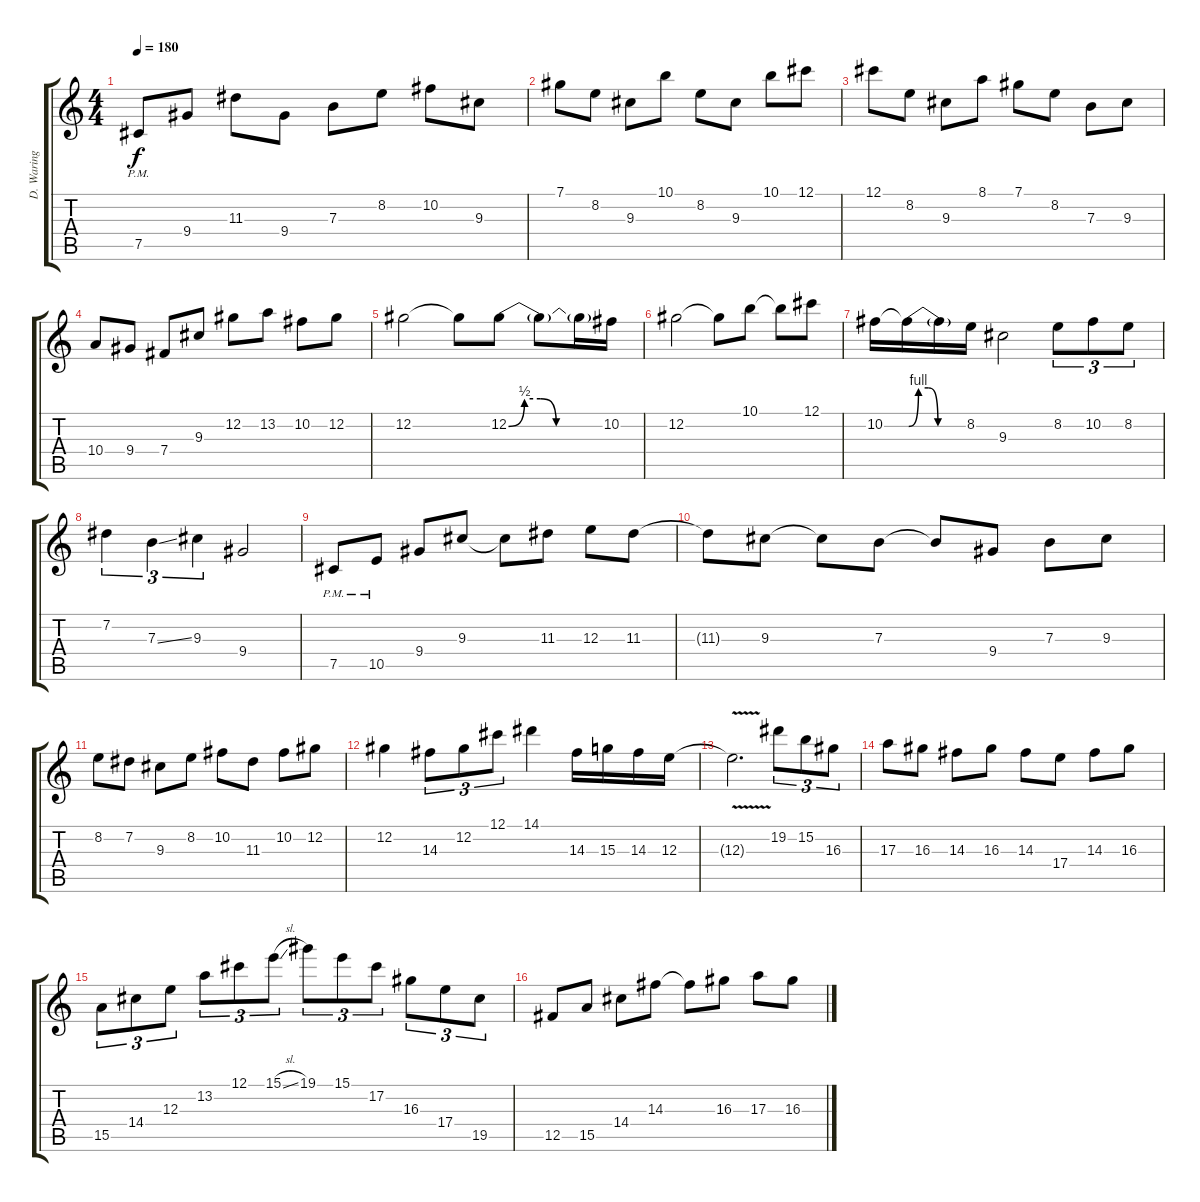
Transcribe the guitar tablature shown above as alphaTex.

\track ("D. Waring Gtr." "D. Waring ") {instrument distortionguitar}
\staff {score tabs}
\tuning (Db4 Ab3 E3 B2 Gb2 Db2) {hide}
\ts (4 4)
\tempo 180
\clef g2
\ks c
7.5{pm}.8{dy f} 9.4.8 11.3.8 9.4.8 7.3.8 8.2.8 10.2.8 9.3.8 |
7.1.8 8.2.8 9.3.8 10.1.8 8.2.8 9.3.8 10.1.8 12.1.8 |
12.1.8 8.2.8 9.3.8 8.1.8 7.1.8 8.2.8 7.3.8 9.3.8 |
10.4.8 9.4.8 7.4.8 9.3.8 12.2.8 13.2.8 10.2.8 12.2.8 |
12.2.2{instrument distortionguitar} 12.2{t}.8 12.2{be (custom 0 0 10 2 20 2 30 0 60 0)}.8 12.2{t}.8 12.2{t}.16 10.2.16 |
12.2.2 12.2{t}.8 10.1.8 10.1{t}.8 12.1.8 |
10.2.16 10.2{be (custom 0 0 10 4 20 4 30 0 60 0) t}.16 10.2{t}.16 8.2.16 9.3.2 8.2.8{tu (3 2)} 10.2.8{tu (3 2)} 8.2.8{tu (3 2)} |
7.2.4{tu (3 2)} 7.3{ss}.4{tu (3 2)} 9.3.4{tu (3 2)} 9.4.2 |
7.5{pm}.8 10.5{pm}.8 9.4.8 9.3.8 9.3{t}.8 11.3.8 12.3.8 11.3.8 |
11.3{t}.8 9.3.8 9.3{t}.8 7.3.8 7.3{t}.8 9.4.8 7.3.8 9.3.8 |
8.2.8 7.2.8 9.3.8 8.2.8 10.2.8 11.3.8 10.2.8 12.2.8 |
12.2.4 14.3.8{tu (3 2)} 12.2.8{tu (3 2)} 12.1.8{tu (3 2)} 14.1.4 14.3.16 15.3.16 14.3.16 12.3.16 |
12.3{v t}.2{d} 19.2.8{tu (3 2)} 15.2.8{tu (3 2)} 16.3.8{tu (3 2)} |
17.3.8 16.3.8 14.3.8 16.3.8 14.3.8 17.4.8 14.3.8 16.3.8 |
15.5.8{tu (3 2)} 14.4.8{tu (3 2)} 12.3.8{tu (3 2)} 13.2.8{tu (3 2)} 12.1.8{tu (3 2)} 15.1{sl}.8{tu (3 2)} 19.1.8{tu (3 2)} 15.1.8{tu (3 2)} 17.2.8{tu (3 2)} 16.3.8{tu (3 2)} 17.4.8{tu (3 2)} 19.5.8{tu (3 2)} |
12.5.8 15.5.8 14.4.8 14.3.8 14.3{t}.8 16.3.8 17.3.8 16.3.8
